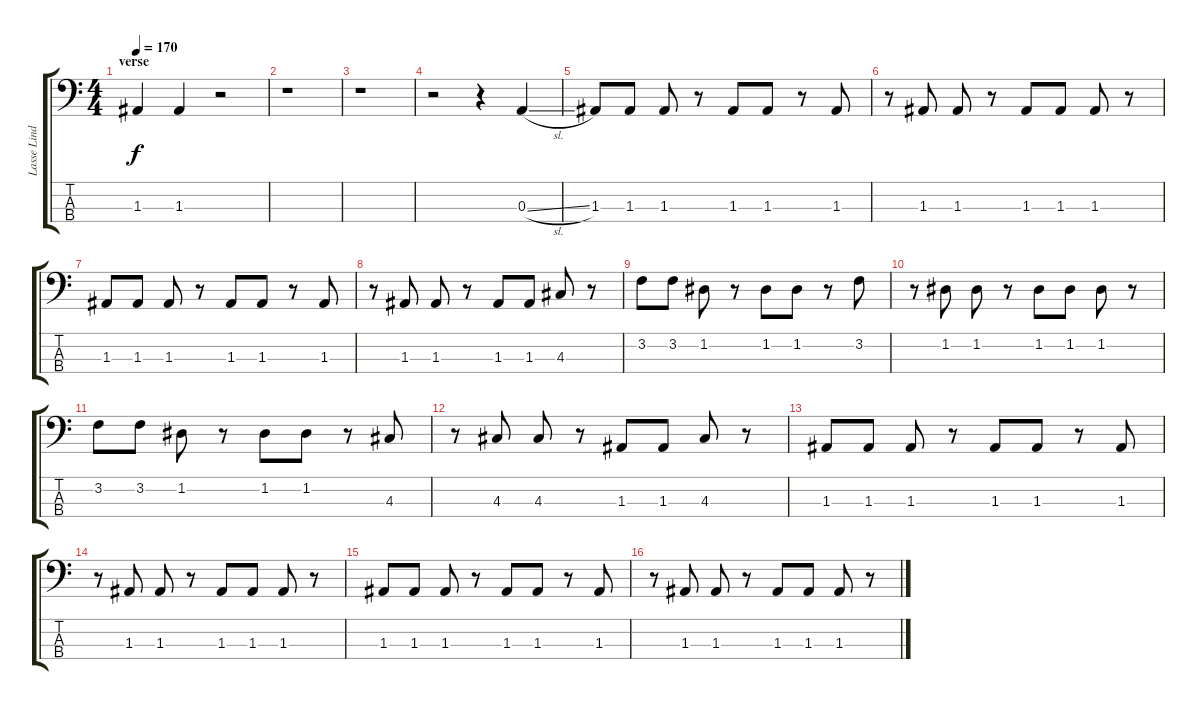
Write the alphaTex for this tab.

\track ("Lasse Lindfors - bass" "Lasse Lind") {instrument electricbassfinger}
\staff {score tabs}
\tuning (G2 D2 A1 D1) {hide}
\ts (4 4)
\section ("" "verse")
\tempo 170
\clef f4
\ks c
1.3.4{dy f} 1.3.4 r.2 |
r.1 |
r.1 |
r.2 r.4 0.3{sl}.4 |
1.3.8 1.3.8 1.3.8 r.8 1.3.8 1.3.8 r.8 1.3.8 |
r.8 1.3.8 1.3.8 r.8 1.3.8 1.3.8 1.3.8 r.8 |
1.3.8 1.3.8 1.3.8 r.8 1.3.8 1.3.8 r.8 1.3.8 |
r.8 1.3.8 1.3.8 r.8 1.3.8 1.3.8 4.3.8 r.8 |
3.2.8 3.2.8 1.2.8 r.8 1.2.8 1.2.8 r.8 3.2.8 |
r.8 1.2.8 1.2.8 r.8 1.2.8 1.2.8 1.2.8 r.8 |
3.2.8 3.2.8 1.2.8 r.8 1.2.8 1.2.8 r.8 4.3.8 |
r.8 4.3.8 4.3.8 r.8 1.3.8 1.3.8 4.3.8 r.8 |
1.3.8 1.3.8 1.3.8 r.8 1.3.8 1.3.8 r.8 1.3.8 |
r.8 1.3.8 1.3.8 r.8 1.3.8 1.3.8 1.3.8 r.8 |
1.3.8 1.3.8 1.3.8 r.8 1.3.8 1.3.8 r.8 1.3.8 |
r.8 1.3.8 1.3.8 r.8 1.3.8 1.3.8 1.3.8 r.8
